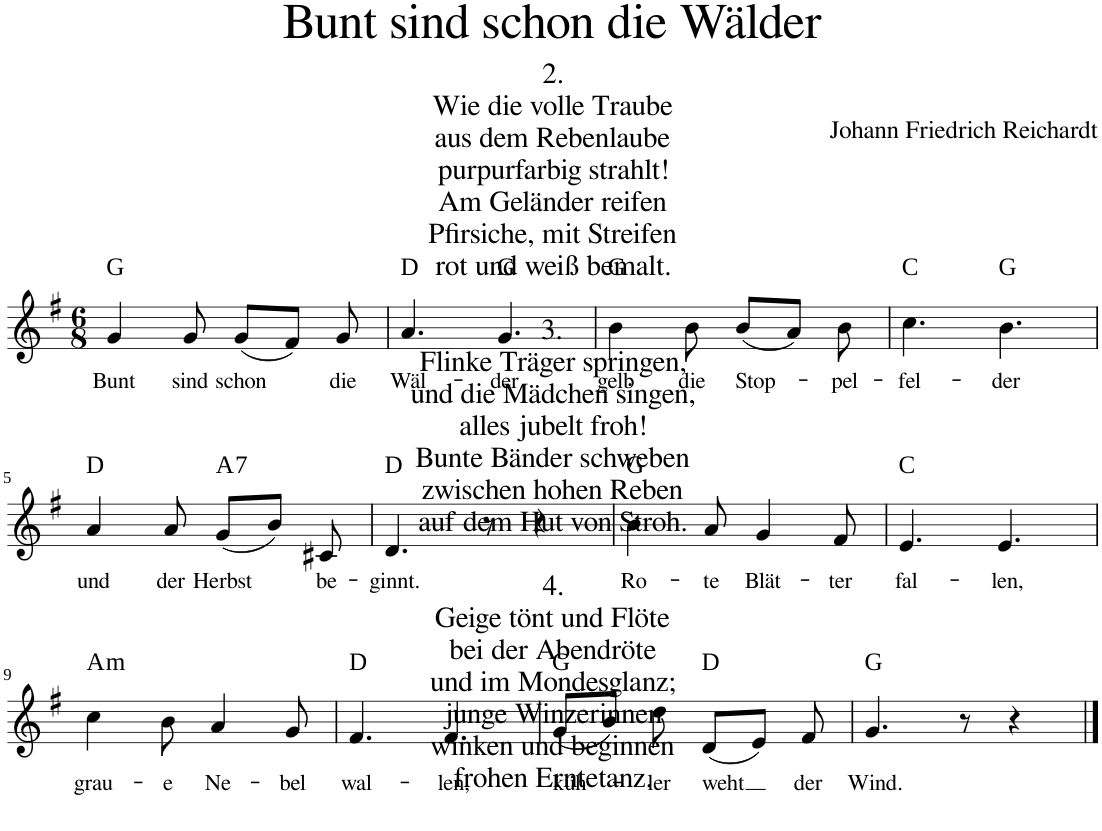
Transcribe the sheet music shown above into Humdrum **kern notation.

**kern	**text	**harte
*part1	*part1	*part1
*staff1	*staff1	*
*clefG2	*	*
*k[f#]	*	*
*G:	*	*
*M6/8	*	*
=1	=1	=1
!	!LO:LY:b	!
4g/	Bunt	G:maj
!	!LO:LY:b	!
8g/	sind	.
!	!LO:LY:b	!
(8g/L	schon	.
8f#/J)	.	.
!	!LO:LY:b	!
8g/	die	.
=2	=2	=2
!	!LO:LY:b	!
4.a/	Wäl-	D:maj
!	!LO:LY:b	!
4.g/	-der	G:maj
=3	=3	=3
!	!LO:LY:b	!
4b\	gelb	G:maj
!	!LO:LY:b	!
8b\	die	.
!	!LO:LY:b	!
(8b/L	Stop-	.
8a/J)	.	.
!	!LO:LY:b	!
8b\	-pel-	.
=4	=4	=4
!	!LO:LY:b	!
4.cc\	-fel-	C:maj
!	!LO:LY:b	!
4.b\	-der	G:maj
!!LO:LB:g=z
=5	=5	=5
!	!LO:LY:b	!
4a/	und	D:maj
!	!LO:LY:b	!
8a/	der	.
!	!LO:LY:b	!LO:H:kt=7
(8g/L	Herbst	A:7
8b/J)	.	.
!	!LO:LY:b	!
8c#X/	be-	.
=6	=6	=6
!	!LO:LY:b	!
4.d/	-ginnt.	D:maj
8r	.	.
4r	.	.
=7	=7	=7
!	!LO:LY:b	!
4b\	Ro-	G:maj
!	!LO:LY:b	!
8a/	-te	.
!	!LO:LY:b	!
4g/	Blät-	.
!	!LO:LY:b	!
8f#/	-ter	.
=8	=8	=8
!	!LO:LY:b	!
4.e/	fal-	C:maj
!	!LO:LY:b	!
4.e/	-len,	.
!!LO:LB:g=z
=9	=9	=9
!	!LO:LY:b	!LO:H:kt=m
4cc\	grau-	A:min
!	!LO:LY:b	!
8b\	-e	.
!	!LO:LY:b	!
4a/	Ne-	.
!	!LO:LY:b	!
8g/	-bel	.
=10	=10	=10
!	!LO:LY:b	!
4.f#/	wal-	D:maj
!	!LO:LY:b	!
4.f#/	-len,	.
=11	=11	=11
!	!LO:LY:b	!
(8g/L	küh-	G:maj
8b/J)	.	.
!	!LO:LY:b	!
8dd\	-ler	.
!	!LO:LY:b	!
(8d/L	weht	D:maj
8e/J)	.	.
!	!LO:LY:b	!
8f#/	der	.
=12	=12	=12
!	!LO:LY:b	!
4.g/	Wind.	G:maj
8r	.	.
4r	.	.
==	==	==
*-	*-	*-
